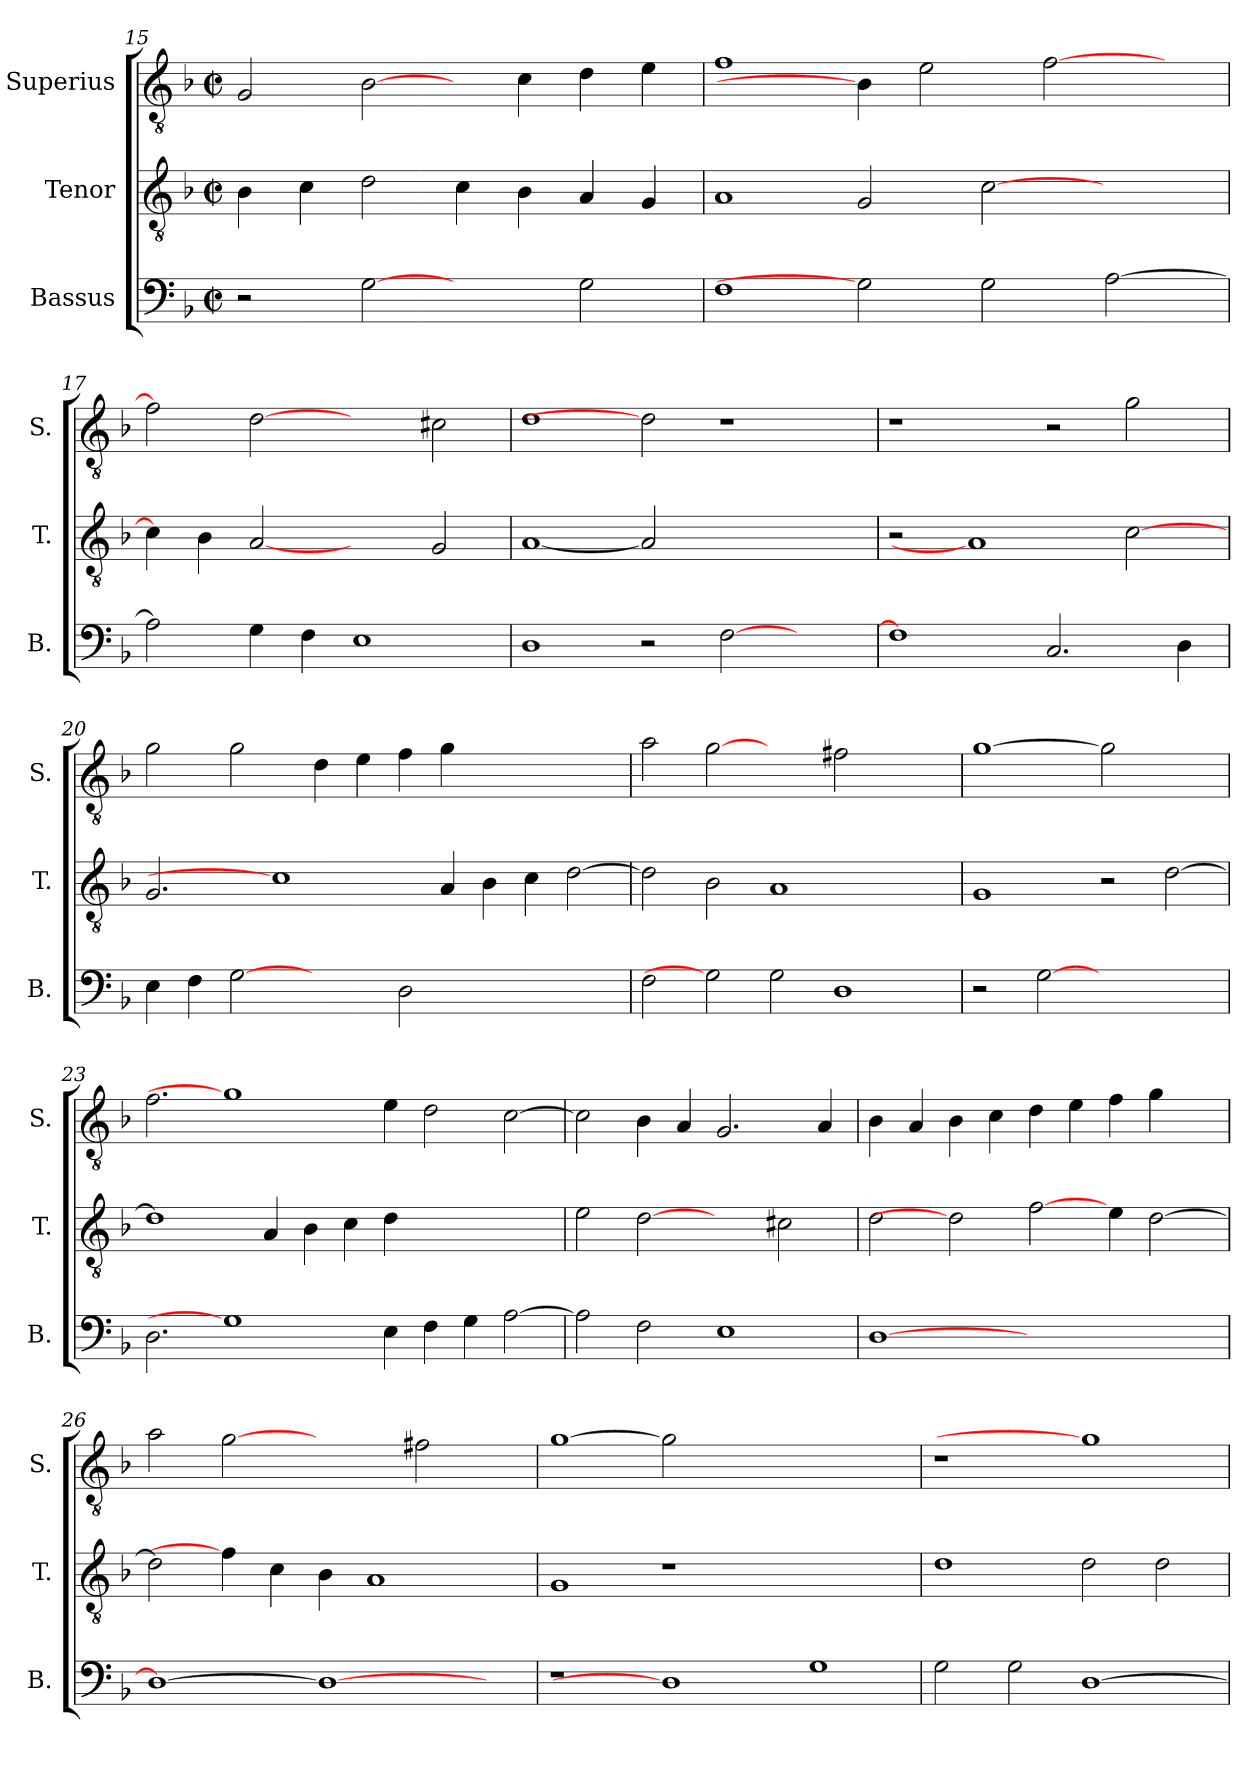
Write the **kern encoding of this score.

**kern	**kern	**kern
*part3	*part2	*part1
*staff3	*staff2	*staff1
*I"Bassus	*I"Tenor	*I"Superius
*I'B.	*I'T.	*I'S.
!!LO:LB:g=z
*clefF4	*clefGv2	*clefGv2
*	*ITrd7c12	*ITrd7c12
*k[b-]	*k[b-]	*k[b-]
*F:	*F:	*F:
*M2/2	*M2/2	*M2/2
*met(c|)	*met(c|)	*met(c|)
=15	=15	=15
2r	4BB-i\	2GGi/
.	4Ci\	.
[2Gi	2Di\	[2BB-i\
2ryy	4Ci\	4ryy
.	4BB-i\	4Ci\
2Gi\	4AAi/	4Di\
.	4GGi/	4Ei\
=16	=16	=16
1Fi	1AAi	1Fi
2Gi]	2GGi/	4BB-i\]
.	.	2Ei\
2Gi\	[>2Ci\	.
.	.	[>2Fi\
[>2Ai\	2ryy	.
.	.	4ryy
=17	=17	=17
2Ai\]	4Ci\]	2Fi\]
.	4BB-i\	.
4Gi\	[2AAi	[2Di
4Fi\	.	.
1Ei	2ryy	2ryy
.	2GGi/	2C#Xi\
=18	=18	=18
1Di	[1AAi	1Di
2r	2AAi]	2Di]
[>2Fi\	1ryy	1r
2ryy	.	.
=19	=19	=19
1Fi]	2r	1r
.	1AAi]	.
2.Ci/	.	2r
.	[2Ci	2Gi\
4Di\	.	.
!!LO:PB:g=z
=20	=20	=20
4Ei\	2.GGi/	2Gi\
4Fi\	.	.
[2Gi	.	2Gi\
.	1Ci]	.
2ryy	.	4Di\
.	.	4Ei\
2Di\	.	4Fi\
.	4AAi/	4Gi\
1ryy	4BB-i\	1ryy
.	4Ci\	.
.	[>2Di\	.
=21	=21	=21
2Fi\	2Di\]	2Ai\
2Gi]	2BB-i\	[2Gi
2Gi\	1AAi	2ryy
1Di	.	2F#Xi\
.	2ryy	2ryy
=22	=22	=22
2r	1GGi	[1Gi
[2Gi	.	.
1ryy	2r	2Gi]
.	[>2Di\	2ryy
=23	=23	=23
2.Di\	1Di]	2.Fi\
1Gi]	.	1Gi]
.	4AAi/	.
.	4BB-i\	.
.	4Ci\	.
4Ei\	4Di\	4Ei\
4Fi\	1ryy	2Di\
4Gi\	.	.
[>2Ai\	.	[>2Ci\
=24	=24	=24
2Ai\]	2Ei\	2Ci\]
2Fi\	[2Di	4BB-i\
.	.	4AAi/
1Ei	2ryy	2.GGi/
.	2C#Xi\	.
.	.	4AAi/
!!LO:LB:g=z
=25	=25	=25
[>1Di	2Di\	4BB-i\
.	.	4AAi/
.	2Di]	4BB-i\
.	.	4Ci\
1ryy	[2Fi\	4Di\
.	.	4Ei\
.	4Ei\	4Fi\
.	[>2Di\	4Gi\
4ryy	.	4ryy
=26	=26	=26
1Di_>	2Di\]	2Ai\
.	4Fi\]	[2Gi
.	4Ci\	.
1Di_	4BB-i\	2ryy
.	1AAi	.
.	.	2F#Xi\
4ryy	.	4ryy
=27	=27	=27
1r	1GGi	[1Gi
1Di]	1r	2Gi]
.	.	1.ryy
1Gi	1ryy	.
=28	=28	=28
!	!	!LO:N:vis=1
2Gi\	1Di	1r
2Gi\	.	.
[>1Di	2Di\	1Gi]
.	2Di\	.
=	=	=
*-	*-	*-
